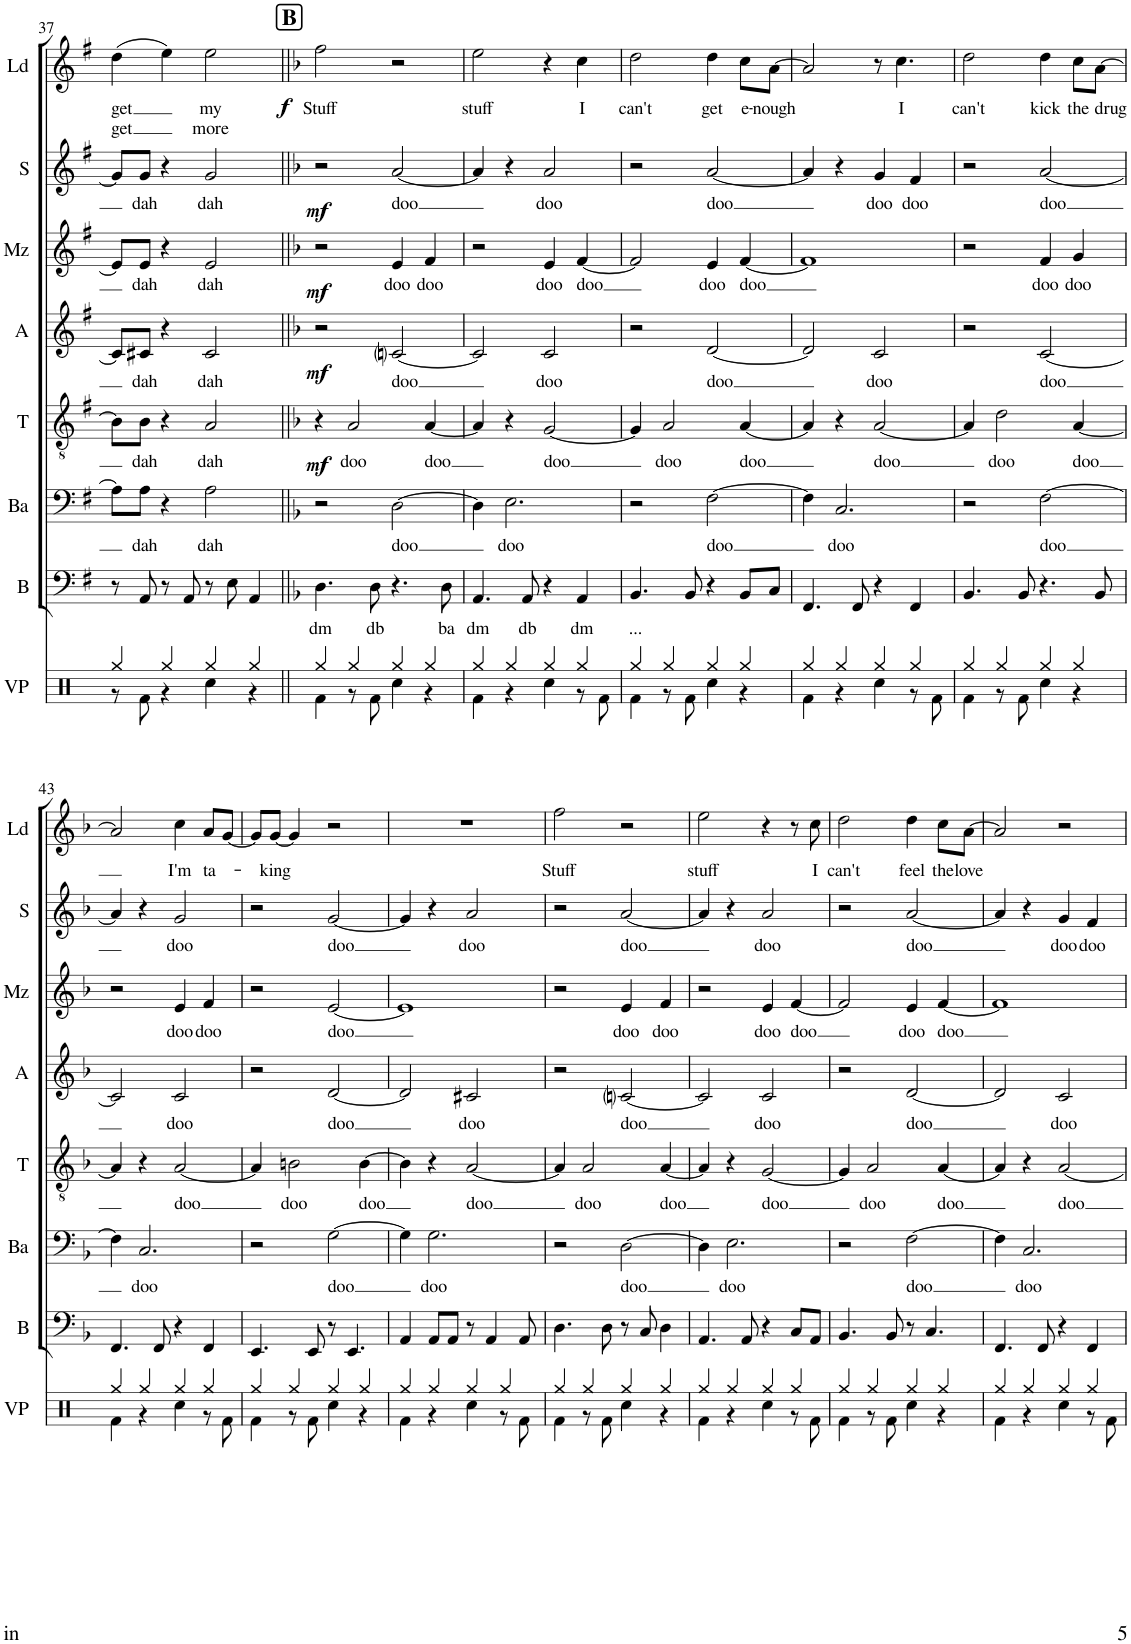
**kern	**kern	**text	**kern	**text	**kern	**text	**dynam	**kern	**text	**dynam	**kern	**text	**dynam	**kern	**text	**dynam	**kern	**text	**text	**dynam
*part8	*part7	*part7	*part6	*part6	*part5	*part5	*part5	*part4	*part4	*part4	*part3	*part3	*part3	*part2	*part2	*part2	*part1	*part1	*part1	*part1
*staff8	*staff7	*staff7	*staff6	*staff6	*staff5	*staff5	*staff5	*staff4	*staff4	*staff4	*staff3	*staff3	*staff3	*staff2	*staff2	*staff2	*staff1	*staff1	*staff1	*staff1
*I"Vocal Percussion	*I"Bass	*	*I"Baritone	*	*I"Tenor	*	*	*I"Alto	*	*	*I"Mezzo	*	*	*I"Soprano	*	*	*I"Lead	*	*	*
*I'VP	*I'B	*	*I'Ba	*	*I'T	*	*	*I'A	*	*	*I'Mz	*	*	*I'S	*	*	*I'Ld	*	*	*
!!LO:PB:g=z
*clefX	*clefF4	*	*clefF4	*	*clefGv2	*	*	*clefG2	*	*	*clefG2	*	*	*clefG2	*	*	*clefG2	*	*	*
*k[]	*k[f#]	*	*k[f#]	*	*k[f#]	*	*	*k[f#]	*	*	*k[f#]	*	*	*k[f#]	*	*	*k[f#]	*	*	*
*M4/4	*M4/4	*	*M4/4	*	*M4/4	*	*	*M4/4	*	*	*M4/4	*	*	*M4/4	*	*	*M4/4	*	*	*
=37	=37	=37	=37	=37	=37	=37	=37	=37	=37	=37	=37	=37	=37	=37	=37	=37	=37	=37	=37	=37
*^	*	*	*	*	*	*	*	*	*	*	*	*	*	*	*	*	*	*	*	*
!	!	!	!	!	!	!	!	!	!	!	!	!	!	!	!	!	!	!	!LO:LY:b	!LO:LY:b	!
4Rgg/	8r	8r	.	8A\L]	.	8B\L]	.	.	8c#/L]	.	.	8e/L]	.	.	8g/L]	.	.	(4dd\	get	get	.
!	!	!	!	!	!LO:LY:b	!	!LO:LY:b	!	!	!LO:LY:b	!	!	!LO:LY:b	!	!	!LO:LY:b	!	!	!	!	!
.	8Rf\	8AA/	.	8A\J	dah	8B\J	dah	.	8c#X/J	dah	.	8e/J	dah	.	8g/J	dah	.	.	.	.	.
4Rgg/	4r	8r	.	4r	.	4r	.	.	4r	.	.	4r	.	.	4r	.	.	4ee\)	.	.	.
.	.	8AA/	.	.	.	.	.	.	.	.	.	.	.	.	.	.	.	.	.	.	.
!	!	!	!	!	!LO:LY:b	!	!LO:LY:b	!	!	!LO:LY:b	!	!	!LO:LY:b	!	!	!LO:LY:b	!	!	!LO:LY:b	!LO:LY:b	!
4Rgg/	4Rcc\	8r	.	2A\	dah	2A/	dah	.	2c#/	dah	.	2e/	dah	.	2g/	dah	.	2ee\	my	more	.
.	.	8E\	.	.	.	.	.	.	.	.	.	.	.	.	.	.	.	.	.	.	.
4Rgg/	4r	4AA/	.	.	.	.	.	.	.	.	.	.	.	.	.	.	.	.	.	.	.
!!LO:REH:place=s1:a:B:cj:fs=14:t=B
=38||	=38||	=38||	=38||	=38||	=38||	=38||	=38||	=38||	=38||	=38||	=38||	=38||	=38||	=38||	=38||	=38||	=38||	=38||	=38||	=38||	=38||
*	*	*k[b-]	*	*k[b-]	*	*k[b-]	*	*	*k[b-]	*	*	*k[b-]	*	*	*k[b-]	*	*	*k[b-]	*	*	*
!	!	!	!LO:LY:b	!	!	!	!	!LO:DY:b	!	!	!LO:DY:b	!	!	!LO:DY:b	!	!	!LO:DY:b	!	!LO:LY:b	!	!LO:DY:b
4Rgg/	4Rf\	4.D\	dm	2r	.	4r	.	mf	2r	.	mf	2r	.	mf	2r	.	mf	2ff\	Stuff	.	f
!	!	!	!	!	!	!	!LO:LY:b	!	!	!	!	!	!	!	!	!	!	!	!	!	!
4Rgg/	8r	.	.	.	.	2A/	doo	.	.	.	.	.	.	.	.	.	.	.	.	.	.
!	!	!	!LO:LY:b	!	!	!	!	!	!	!	!	!	!	!	!	!	!	!	!	!	!
.	8Rf\	8D\	db	.	.	.	.	.	.	.	.	.	.	.	.	.	.	.	.	.	.
!	!	!	!	!	!LO:LY:b	!	!	!	!	!LO:LY:b	!	!	!LO:LY:b	!	!	!LO:LY:b	!	!	!	!	!
4Rgg/	4Rcc\	4.r	.	[2D\	doo	.	.	.	[2cni/	doo	.	4e/	doo	.	[2a/	doo	.	2r	.	.	.
!	!	!	!	!	!	!	!LO:LY:b	!	!	!	!	!	!LO:LY:b	!	!	!	!	!	!	!	!
4Rgg/	4r	.	.	.	.	[4A/	doo	.	.	.	.	4f/	doo	.	.	.	.	.	.	.	.
!	!	!	!LO:LY:b	!	!	!	!	!	!	!	!	!	!	!	!	!	!	!	!	!	!
.	.	8D\	ba	.	.	.	.	.	.	.	.	.	.	.	.	.	.	.	.	.	.
=39	=39	=39	=39	=39	=39	=39	=39	=39	=39	=39	=39	=39	=39	=39	=39	=39	=39	=39	=39	=39	=39
!	!	!	!LO:LY:b	!	!	!	!	!	!	!	!	!	!	!	!	!	!	!	!LO:LY:b	!	!
4Rgg/	4Rf\	4.AA/	dm	4D\]	.	4A/]	.	.	2c/]	.	.	2r	.	.	4a/]	.	.	2ee\	stuff	.	.
!	!	!	!	!	!LO:LY:b	!	!	!	!	!	!	!	!	!	!	!	!	!	!	!	!
4Rgg/	4r	.	.	2.E\	doo	4r	.	.	.	.	.	.	.	.	4r	.	.	.	.	.	.
!	!	!	!LO:LY:b	!	!	!	!	!	!	!	!	!	!	!	!	!	!	!	!	!	!
.	.	8AA/	db	.	.	.	.	.	.	.	.	.	.	.	.	.	.	.	.	.	.
!	!	!	!	!	!	!	!LO:LY:b	!	!	!LO:LY:b	!	!	!LO:LY:b	!	!	!LO:LY:b	!	!	!	!	!
4Rgg/	4Rcc\	4r	.	.	.	[2G/	doo	.	2c/	doo	.	4e/	doo	.	2a/	doo	.	4r	.	.	.
!	!	!	!LO:LY:b	!	!	!	!	!	!	!	!	!	!LO:LY:b	!	!	!	!	!	!LO:LY:b	!	!
4Rgg/	8r	4AA/	dm	.	.	.	.	.	.	.	.	[4f/	doo	.	.	.	.	4cc\	I	.	.
.	8Rf\	.	.	.	.	.	.	.	.	.	.	.	.	.	.	.	.	.	.	.	.
=40	=40	=40	=40	=40	=40	=40	=40	=40	=40	=40	=40	=40	=40	=40	=40	=40	=40	=40	=40	=40	=40
!	!	!	!LO:LY:b	!	!	!	!	!	!	!	!	!	!	!	!	!	!	!	!LO:LY:b	!	!
4Rgg/	4Rf\	4.BB-/	...	2r	.	4G/]	.	.	2r	.	.	2f/]	.	.	2r	.	.	2dd\	can't	.	.
!	!	!	!	!	!	!	!LO:LY:b	!	!	!	!	!	!	!	!	!	!	!	!	!	!
4Rgg/	8r	.	.	.	.	2A/	doo	.	.	.	.	.	.	.	.	.	.	.	.	.	.
.	8Rf\	8BB-/	.	.	.	.	.	.	.	.	.	.	.	.	.	.	.	.	.	.	.
!	!	!	!	!	!LO:LY:b	!	!	!	!	!LO:LY:b	!	!	!LO:LY:b	!	!	!LO:LY:b	!	!	!LO:LY:b	!	!
4Rgg/	4Rcc\	4r	.	[2F\	doo	.	.	.	[2d/	doo	.	4e/	doo	.	[2a/	doo	.	4dd\	get	.	.
!	!	!	!	!	!	!	!LO:LY:b	!	!	!	!	!	!LO:LY:b	!	!	!	!	!	!LO:LY:b	!	!
4Rgg/	4r	8BB-/L	.	.	.	[4A/	doo	.	.	.	.	[4f/	doo	.	.	.	.	8cc\L	e-	.	.
!	!	!	!	!	!	!	!	!	!	!	!	!	!	!	!	!	!	!	!LO:LY:b	!	!
.	.	8C/J	.	.	.	.	.	.	.	.	.	.	.	.	.	.	.	[8a\J	-nough	.	.
=41	=41	=41	=41	=41	=41	=41	=41	=41	=41	=41	=41	=41	=41	=41	=41	=41	=41	=41	=41	=41	=41
4Rgg/	4Rf\	4.FF/	.	4F\]	.	4A/]	.	.	2d/]	.	.	1f]	.	.	4a/]	.	.	2a/]	.	.	.
!	!	!	!	!	!LO:LY:b	!	!	!	!	!	!	!	!	!	!	!	!	!	!	!	!
4Rgg/	4r	.	.	2.C/	doo	4r	.	.	.	.	.	.	.	.	4r	.	.	.	.	.	.
.	.	8FF/	.	.	.	.	.	.	.	.	.	.	.	.	.	.	.	.	.	.	.
!	!	!	!	!	!	!	!LO:LY:b	!	!	!LO:LY:b	!	!	!	!	!	!LO:LY:b	!	!	!	!	!
4Rgg/	4Rcc\	4r	.	.	.	[2A/	doo	.	2c/	doo	.	.	.	.	4g/	doo	.	8r	.	.	.
!	!	!	!	!	!	!	!	!	!	!	!	!	!	!	!	!	!	!	!LO:LY:b	!	!
.	.	.	.	.	.	.	.	.	.	.	.	.	.	.	.	.	.	4.cc\	I	.	.
!	!	!	!	!	!	!	!	!	!	!	!	!	!	!	!	!LO:LY:b	!	!	!	!	!
4Rgg/	8r	4FF/	.	.	.	.	.	.	.	.	.	.	.	.	4f/	doo	.	.	.	.	.
.	8Rf\	.	.	.	.	.	.	.	.	.	.	.	.	.	.	.	.	.	.	.	.
=42	=42	=42	=42	=42	=42	=42	=42	=42	=42	=42	=42	=42	=42	=42	=42	=42	=42	=42	=42	=42	=42
!	!	!	!	!	!	!	!	!	!	!	!	!	!	!	!	!	!	!	!LO:LY:b	!	!
4Rgg/	4Rf\	4.BB-/	.	2r	.	4A/]	.	.	2r	.	.	2r	.	.	2r	.	.	2dd\	can't	.	.
!	!	!	!	!	!	!	!LO:LY:b	!	!	!	!	!	!	!	!	!	!	!	!	!	!
4Rgg/	8r	.	.	.	.	2d\	doo	.	.	.	.	.	.	.	.	.	.	.	.	.	.
.	8Rf\	8BB-/	.	.	.	.	.	.	.	.	.	.	.	.	.	.	.	.	.	.	.
!	!	!	!	!	!LO:LY:b	!	!	!	!	!LO:LY:b	!	!	!LO:LY:b	!	!	!LO:LY:b	!	!	!LO:LY:b	!	!
4Rgg/	4Rcc\	4.r	.	[2F\	doo	.	.	.	[2c/	doo	.	4f/	doo	.	[2a/	doo	.	4dd\	kick	.	.
!	!	!	!	!	!	!	!LO:LY:b	!	!	!	!	!	!LO:LY:b	!	!	!	!	!	!LO:LY:b	!	!
4Rgg/	4r	.	.	.	.	[4A/	doo	.	.	.	.	4g/	doo	.	.	.	.	8cc\L	the	.	.
!	!	!	!	!	!	!	!	!	!	!	!	!	!	!	!	!	!	!	!LO:LY:b	!	!
.	.	8BB-/	.	.	.	.	.	.	.	.	.	.	.	.	.	.	.	[8a\J	drug	.	.
!!LO:LB:g=z
=43	=43	=43	=43	=43	=43	=43	=43	=43	=43	=43	=43	=43	=43	=43	=43	=43	=43	=43	=43	=43	=43
4Rgg/	4Rf\	4.FF/	.	4F\]	.	4A/]	.	.	2c/]	.	.	2r	.	.	4a/]	.	.	2a/]	.	.	.
!	!	!	!	!	!LO:LY:b	!	!	!	!	!	!	!	!	!	!	!	!	!	!	!	!
4Rgg/	4r	.	.	2.C/	doo	4r	.	.	.	.	.	.	.	.	4r	.	.	.	.	.	.
.	.	8FF/	.	.	.	.	.	.	.	.	.	.	.	.	.	.	.	.	.	.	.
!	!	!	!	!	!	!	!LO:LY:b	!	!	!LO:LY:b	!	!	!LO:LY:b	!	!	!LO:LY:b	!	!	!LO:LY:b	!	!
4Rgg/	4Rcc\	4r	.	.	.	[2A/	doo	.	2c/	doo	.	4e/	doo	.	2g/	doo	.	4cc\	I'm	.	.
!	!	!	!	!	!	!	!	!	!	!	!	!	!LO:LY:b	!	!	!	!	!	!LO:LY:b	!	!
4Rgg/	8r	4FF/	.	.	.	.	.	.	.	.	.	4f/	doo	.	.	.	.	8a/L	ta-	.	.
.	8Rf\	.	.	.	.	.	.	.	.	.	.	.	.	.	.	.	.	[8g/J	.	.	.
=44	=44	=44	=44	=44	=44	=44	=44	=44	=44	=44	=44	=44	=44	=44	=44	=44	=44	=44	=44	=44	=44
4Rgg/	4Rf\	4.EE/	.	2r	.	4A/]	.	.	2r	.	.	2r	.	.	2r	.	.	8g/L]	.	.	.
!	!	!	!	!	!	!	!	!	!	!	!	!	!	!	!	!	!	!	!LO:LY:b	!	!
.	.	.	.	.	.	.	.	.	.	.	.	.	.	.	.	.	.	[8g/J	-king	.	.
!	!	!	!	!	!	!	!LO:LY:b	!	!	!	!	!	!	!	!	!	!	!	!	!	!
4Rgg/	8r	.	.	.	.	2Bn\	doo	.	.	.	.	.	.	.	.	.	.	4g/]	.	.	.
.	8Rf\	8EE/	.	.	.	.	.	.	.	.	.	.	.	.	.	.	.	.	.	.	.
!	!	!	!	!	!LO:LY:b	!	!	!	!	!LO:LY:b	!	!	!LO:LY:b	!	!	!LO:LY:b	!	!	!	!	!
4Rgg/	4Rcc\	8r	.	[2G\	doo	.	.	.	[2d/	doo	.	[2e/	doo	.	[2g/	doo	.	2r	.	.	.
.	.	4.EE/	.	.	.	.	.	.	.	.	.	.	.	.	.	.	.	.	.	.	.
!	!	!	!	!	!	!	!LO:LY:b	!	!	!	!	!	!	!	!	!	!	!	!	!	!
4Rgg/	4r	.	.	.	.	[4B\	doo	.	.	.	.	.	.	.	.	.	.	.	.	.	.
=45	=45	=45	=45	=45	=45	=45	=45	=45	=45	=45	=45	=45	=45	=45	=45	=45	=45	=45	=45	=45	=45
4Rgg/	4Rf\	4AA/	.	4G\]	.	4B\]	.	.	2d/]	.	.	1e]	.	.	4g/]	.	.	1r	.	.	.
!	!	!	!	!	!LO:LY:b	!	!	!	!	!	!	!	!	!	!	!	!	!	!	!	!
4Rgg/	4r	8AA/L	.	2.G\	doo	4r	.	.	.	.	.	.	.	.	4r	.	.	.	.	.	.
.	.	8AA/J	.	.	.	.	.	.	.	.	.	.	.	.	.	.	.	.	.	.	.
!	!	!	!	!	!	!	!LO:LY:b	!	!	!LO:LY:b	!	!	!	!	!	!LO:LY:b	!	!	!	!	!
4Rgg/	4Rcc\	8r	.	.	.	[2A/	doo	.	2c#X/	doo	.	.	.	.	2a/	doo	.	.	.	.	.
.	.	4AA/	.	.	.	.	.	.	.	.	.	.	.	.	.	.	.	.	.	.	.
4Rgg/	8r	.	.	.	.	.	.	.	.	.	.	.	.	.	.	.	.	.	.	.	.
.	8Rf\	8AA/	.	.	.	.	.	.	.	.	.	.	.	.	.	.	.	.	.	.	.
=46	=46	=46	=46	=46	=46	=46	=46	=46	=46	=46	=46	=46	=46	=46	=46	=46	=46	=46	=46	=46	=46
!	!	!	!	!	!	!	!	!	!	!	!	!	!	!	!	!	!	!	!LO:LY:b	!	!
4Rgg/	4Rf\	4.D\	.	2r	.	4A/]	.	.	2r	.	.	2r	.	.	2r	.	.	2ff\	Stuff	.	.
!	!	!	!	!	!	!	!LO:LY:b	!	!	!	!	!	!	!	!	!	!	!	!	!	!
4Rgg/	8r	.	.	.	.	2A/	doo	.	.	.	.	.	.	.	.	.	.	.	.	.	.
.	8Rf\	8D\	.	.	.	.	.	.	.	.	.	.	.	.	.	.	.	.	.	.	.
!	!	!	!	!	!LO:LY:b	!	!	!	!	!LO:LY:b	!	!	!LO:LY:b	!	!	!LO:LY:b	!	!	!	!	!
4Rgg/	4Rcc\	8r	.	[2D\	doo	.	.	.	[2cni/	doo	.	4e/	doo	.	[2a/	doo	.	2r	.	.	.
.	.	8C/	.	.	.	.	.	.	.	.	.	.	.	.	.	.	.	.	.	.	.
!	!	!	!	!	!	!	!LO:LY:b	!	!	!	!	!	!LO:LY:b	!	!	!	!	!	!	!	!
4Rgg/	4r	4D\	.	.	.	[4A/	doo	.	.	.	.	4f/	doo	.	.	.	.	.	.	.	.
=47	=47	=47	=47	=47	=47	=47	=47	=47	=47	=47	=47	=47	=47	=47	=47	=47	=47	=47	=47	=47	=47
!	!	!	!	!	!	!	!	!	!	!	!	!	!	!	!	!	!	!	!LO:LY:b	!	!
4Rgg/	4Rf\	4.AA/	.	4D\]	.	4A/]	.	.	2c/]	.	.	2r	.	.	4a/]	.	.	2ee\	stuff	.	.
!	!	!	!	!	!LO:LY:b	!	!	!	!	!	!	!	!	!	!	!	!	!	!	!	!
4Rgg/	4r	.	.	2.E\	doo	4r	.	.	.	.	.	.	.	.	4r	.	.	.	.	.	.
.	.	8AA/	.	.	.	.	.	.	.	.	.	.	.	.	.	.	.	.	.	.	.
!	!	!	!	!	!	!	!LO:LY:b	!	!	!LO:LY:b	!	!	!LO:LY:b	!	!	!LO:LY:b	!	!	!	!	!
4Rgg/	4Rcc\	4r	.	.	.	[2G/	doo	.	2c/	doo	.	4e/	doo	.	2a/	doo	.	4r	.	.	.
!	!	!	!	!	!	!	!	!	!	!	!	!	!LO:LY:b	!	!	!	!	!	!	!	!
4Rgg/	8r	8C/L	.	.	.	.	.	.	.	.	.	[4f/	doo	.	.	.	.	8r	.	.	.
!	!	!	!	!	!	!	!	!	!	!	!	!	!	!	!	!	!	!	!LO:LY:b	!	!
.	8Rf\	8AA/J	.	.	.	.	.	.	.	.	.	.	.	.	.	.	.	8cc\	I	.	.
=48	=48	=48	=48	=48	=48	=48	=48	=48	=48	=48	=48	=48	=48	=48	=48	=48	=48	=48	=48	=48	=48
!	!	!	!	!	!	!	!	!	!	!	!	!	!	!	!	!	!	!	!LO:LY:b	!	!
4Rgg/	4Rf\	4.BB-/	.	2r	.	4G/]	.	.	2r	.	.	2f/]	.	.	2r	.	.	2dd\	can't	.	.
!	!	!	!	!	!	!	!LO:LY:b	!	!	!	!	!	!	!	!	!	!	!	!	!	!
4Rgg/	8r	.	.	.	.	2A/	doo	.	.	.	.	.	.	.	.	.	.	.	.	.	.
.	8Rf\	8BB-/	.	.	.	.	.	.	.	.	.	.	.	.	.	.	.	.	.	.	.
!	!	!	!	!	!LO:LY:b	!	!	!	!	!LO:LY:b	!	!	!LO:LY:b	!	!	!LO:LY:b	!	!	!LO:LY:b	!	!
4Rgg/	4Rcc\	8r	.	[2F\	doo	.	.	.	[2d/	doo	.	4e/	doo	.	[2a/	doo	.	4dd\	feel	.	.
.	.	4.C/	.	.	.	.	.	.	.	.	.	.	.	.	.	.	.	.	.	.	.
!	!	!	!	!	!	!	!LO:LY:b	!	!	!	!	!	!LO:LY:b	!	!	!	!	!	!LO:LY:b	!	!
4Rgg/	4r	.	.	.	.	[4A/	doo	.	.	.	.	[4f/	doo	.	.	.	.	8cc\L	the	.	.
!	!	!	!	!	!	!	!	!	!	!	!	!	!	!	!	!	!	!	!LO:LY:b	!	!
.	.	.	.	.	.	.	.	.	.	.	.	.	.	.	.	.	.	[8a\J	love	.	.
=49	=49	=49	=49	=49	=49	=49	=49	=49	=49	=49	=49	=49	=49	=49	=49	=49	=49	=49	=49	=49	=49
4Rgg/	4Rf\	4.FF/	.	4F\]	.	4A/]	.	.	2d/]	.	.	1f]	.	.	4a/]	.	.	2a/]	.	.	.
!	!	!	!	!	!LO:LY:b	!	!	!	!	!	!	!	!	!	!	!	!	!	!	!	!
4Rgg/	4r	.	.	2.C/	doo	4r	.	.	.	.	.	.	.	.	4r	.	.	.	.	.	.
.	.	8FF/	.	.	.	.	.	.	.	.	.	.	.	.	.	.	.	.	.	.	.
!	!	!	!	!	!	!	!LO:LY:b	!	!	!LO:LY:b	!	!	!	!	!	!LO:LY:b	!	!	!	!	!
4Rgg/	4Rcc\	4r	.	.	.	[2A/	doo	.	2c/	doo	.	.	.	.	4g/	doo	.	2r	.	.	.
!	!	!	!	!	!	!	!	!	!	!	!	!	!	!	!	!LO:LY:b	!	!	!	!	!
4Rgg/	8r	4FF/	.	.	.	.	.	.	.	.	.	.	.	.	4f/	doo	.	.	.	.	.
.	8Rf\	.	.	.	.	.	.	.	.	.	.	.	.	.	.	.	.	.	.	.	.
*v	*v	*	*	*	*	*	*	*	*	*	*	*	*	*	*	*	*	*	*	*	*
=	=	=	=	=	=	=	=	=	=	=	=	=	=	=	=	=	=	=	=	=
*-	*-	*-	*-	*-	*-	*-	*-	*-	*-	*-	*-	*-	*-	*-	*-	*-	*-	*-	*-	*-
